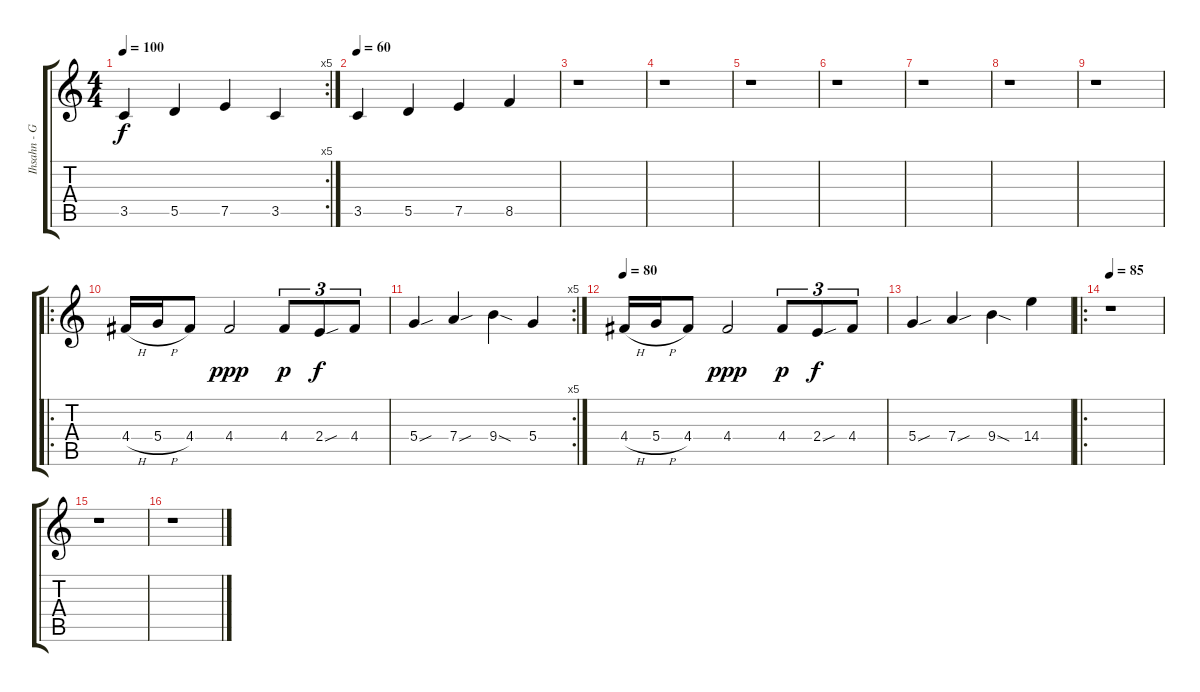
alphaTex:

\track ("Ihsahn - Guitar" "Ihsahn - G") {instrument distortionguitar}
\staff {score tabs}
\tuning (E4 B3 G3 D3 A2 E2) {hide}
\rc 5
\ts (4 4)
\tempo 100
\clef g2
\ks c
3.5.4{dy f} 5.5.4 7.5.4 3.5.4 |
\tempo 60
3.5.4 5.5.4 7.5.4 8.5.4 |
r.1 |
r.1 |
r.1 |
r.1 |
r.1 |
r.1 |
r.1 |
\ro
4.4{h}.16 5.4{h}.16 4.4.8 4.4.2{dy ppp} 4.4.8{tu (3 2) dy p} 2.4{sou}.8{tu (3 2) dy f} 4.4.8{tu (3 2)} |
\rc 5
5.4{sou}.4 7.4{sou}.4 9.4{sod}.4 5.4.4 |
\tempo 80
4.4{h}.16 5.4{h}.16 4.4.8 4.4.2{dy ppp} 4.4.8{tu (3 2) dy p} 2.4{sou}.8{tu (3 2) dy f} 4.4.8{tu (3 2)} |
5.4{sou}.4 7.4{sou}.4 9.4{sod}.4 14.4.4 |
\ro
\tempo 85
r.1 |
r.1 |
r.1
